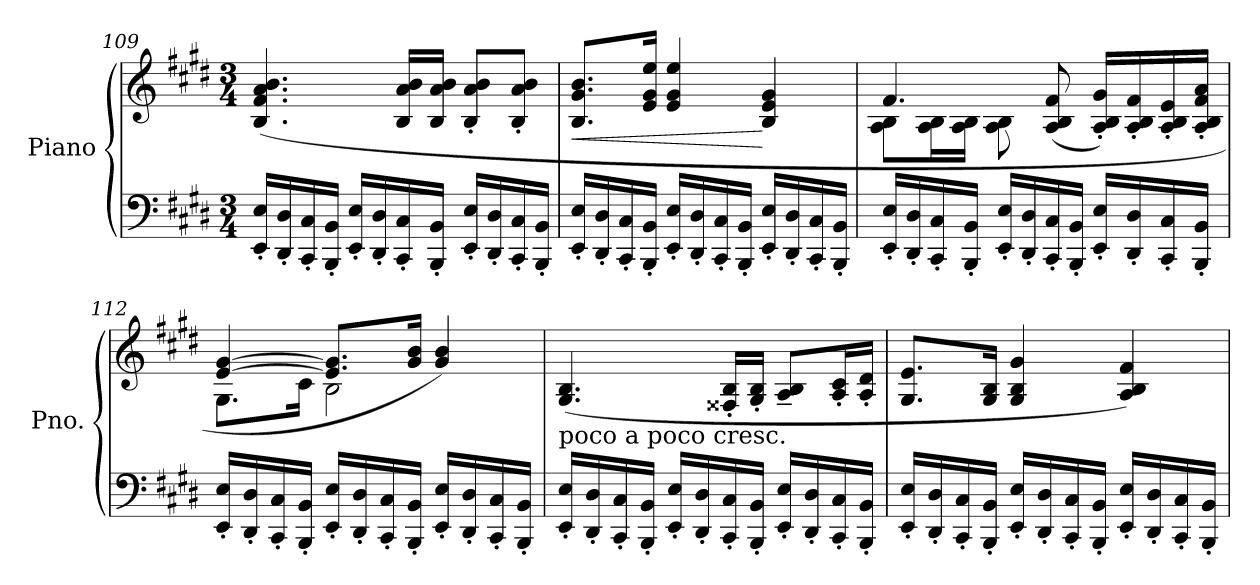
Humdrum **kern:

**kern	**kern	**dynam
*part1	*part1	*part1
*staff2	*staff1	*staff1/2
*I"Piano	*	*
*I'Pno.	*	*
!!LO:LB:g=z
*clefF4	*clefG2	*
*k[f#c#g#d#]	*k[f#c#g#d#]	*
*E:	*E:	*
*M3/4	*M3/4	*
=109	=109	=109
16EE/' 16E/'LL	(4.B/ 4.f#/ 4.a/ 4.b/	.
16DD#/' 16D#/'	.	.
16CC#/' 16C#/'	.	.
16BBB/' 16BB/'JJ	.	.
16EE/' 16E/'LL	.	.
16DD#/' 16D#/'	.	.
16CC#/' 16C#/'	16B/ 16a/ 16b/LL	.
16BBB/' 16BB/'JJ	16B/ 16a/ 16b/JJ	.
16EE/' 16E/'LL	8B/' 8a/' 8b/'L	.
16DD#/' 16D#/'	.	.
16CC#/' 16C#/'	8B/' 8a/' 8b/'J	.
16BBB/' 16BB/'JJ	.	.
=110	=110	=110
!	!	!LO:HP:b
16EE/' 16E/'LL	8.B/ 8.g#/ 8.b/L	<
16DD#/' 16D#/'	.	.
16CC#/' 16C#/'	.	.
16BBB/' 16BB/'JJ	16e/ 16g#/ 16ee/Jk	.
16EE/' 16E/'LL	4e/ 4g#/ 4ee/	.
16DD#/' 16D#/'	.	.
16CC#/' 16C#/'	.	.
16BBB/' 16BB/'JJ	.	.
16EE/' 16E/'LL	4B/ 4e/ 4g#/	[
16DD#/' 16D#/'	.	.
16CC#/' 16C#/'	.	.
16BBB/' 16BB/'JJ	.	.
=111	=111	=111
*	*^	*
16EE/' 16E/'LL	4.f#/	8A\ 8B\L	.
16DD#/' 16D#/'	.	.	.
16CC#/' 16C#/'	.	16A\ 16B\L	.
16BBB/' 16BB/'JJ	.	16A\ 16B\JJ	.
16EE/' 16E/'LL	.	8A\ 8B\	.
16DD#/' 16D#/'	.	.	.
16CC#/' 16C#/'	(8A/ 8B/ 8f#/	4.ryy	.
16BBB/' 16BB/'JJ	.	.	.
16EE/' 16E/'LL	16A/' 16B/' 16g#/'LL)	.	.
16DD#/' 16D#/'	16A/' 16B/' 16f#/'	.	.
16CC#/' 16C#/'	16A/' 16B/' 16e/'	.	.
16BBB/' 16BB/'JJ	16A/' 16B/' 16f#/' 16a/'JJ	.	.
!!LO:PB:g=z	!!
=112	=112	=112	=112
16EE/' 16E/'LL	[4e/ [4g#/	8.G#\L	.
16DD#/' 16D#/'	.	.	.
16CC#/' 16C#/'	.	.	.
16BBB/' 16BB/'JJ	.	16c#\Jk	.
16EE/' 16E/'LL	8.e/] 8.g#/]L	2B\	.
16DD#/' 16D#/'	.	.	.
16CC#/' 16C#/'	.	.	.
16BBB/' 16BB/'JJ	16g#/ 16b/Jk	.	.
16EE/' 16E/'LL	4g#/ 4b/)	.	.
16DD#/' 16D#/'	.	.	.
16CC#/' 16C#/'	.	.	.
16BBB/' 16BB/'JJ	.	.	.
*	*v	*v	*
=113	=113	=113
!	!LO:TX:b:t=poco a poco cresc.	!
16EE/' 16E/'LL	(4.G#/ 4.B/	.
16DD#/' 16D#/'	.	.
16CC#/' 16C#/'	.	.
16BBB/' 16BB/'JJ	.	.
16EE/' 16E/'LL	.	.
16DD#/' 16D#/'	.	.
16CC#/' 16C#/'	16F##X/' 16B/'LL	.
16BBB/' 16BB/'JJ	16G#/' 16B/'JJ	.
16EE/' 16E/'LL	8A/~ 8B/~L	.
16DD#/' 16D#/'	.	.
16CC#/' 16C#/'	16A/' 16c#/'L	.
16BBB/' 16BB/'JJ	16A/' 16d#/'JJ	.
=114	=114	=114
16EE/' 16E/'LL	8.G#/ 8.e/L	.
16DD#/' 16D#/'	.	.
16CC#/' 16C#/'	.	.
16BBB/' 16BB/'JJ	16G#/ 16B/Jk	.
16EE/' 16E/'LL	4G#/ 4B/ 4g#/	.
16DD#/' 16D#/'	.	.
16CC#/' 16C#/'	.	.
16BBB/' 16BB/'JJ	.	.
16EE/' 16E/'LL	4A/ 4B/ 4f#/)	.
16DD#/' 16D#/'	.	.
16CC#/' 16C#/'	.	.
16BBB/' 16BB/'JJ	.	.
=	=	=
*-	*-	*-
